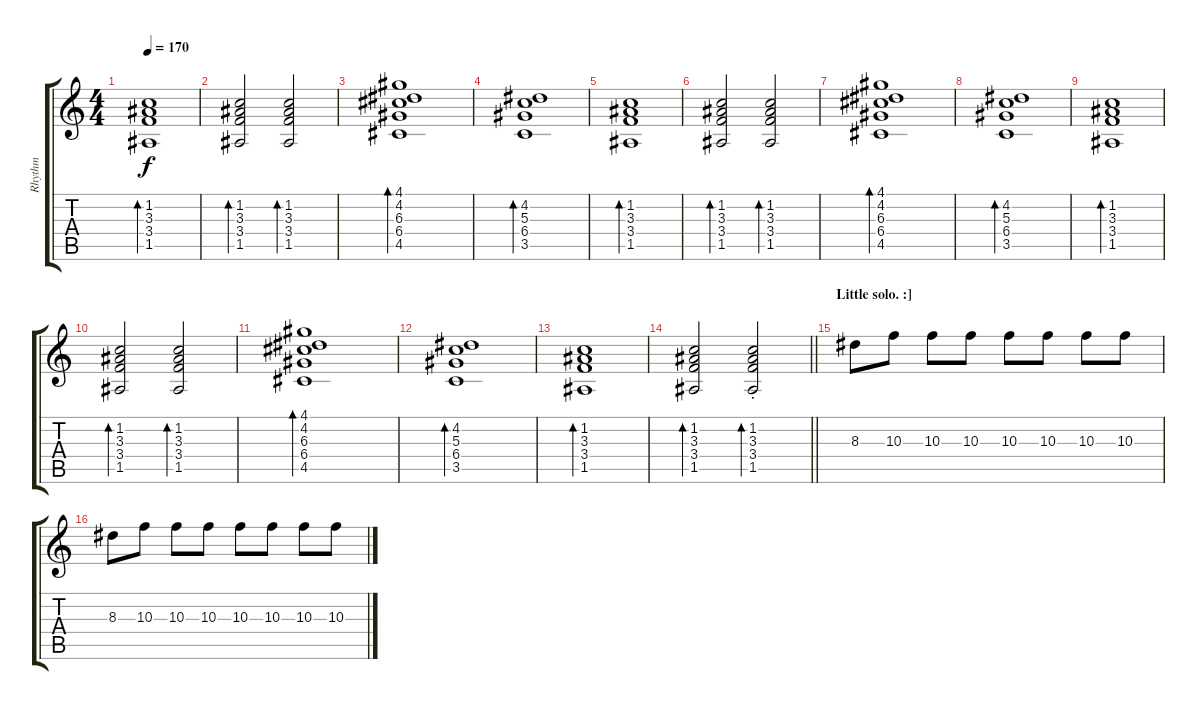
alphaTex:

\track ("Rhythm" "Rhythm") {instrument distortionguitar}
\staff {score tabs}
\tuning (E4 B3 G3 D3 A2 D2) {hide}
\ts (4 4)
\tempo 170
\clef g2
\ks c
(1.2 3.3 3.4 1.5).1{bd 240 dy f} |
(1.2 3.3 3.4 1.5).2{bd 240} (1.2 3.3 3.4 1.5).2{bd 240} |
(4.1 4.2 6.3 6.4 4.5).1{bd 240} |
(4.2 5.3 6.4 3.5).1{bd 240} |
(1.2 3.3 3.4 1.5).1{bd 240} |
(1.2 3.3 3.4 1.5).2{bd 240} (1.2 3.3 3.4 1.5).2{bd 240} |
(4.1 4.2 6.3 6.4 4.5).1{bd 240} |
(4.2 5.3 6.4 3.5).1{bd 240} |
(1.2 3.3 3.4 1.5).1{bd 240} |
(1.2 3.3 3.4 1.5).2{bd 240} (1.2 3.3 3.4 1.5).2{bd 240} |
(4.1 4.2 6.3 6.4 4.5).1{bd 240} |
(4.2 5.3 6.4 3.5).1{bd 240} |
(1.2 3.3 3.4 1.5).1{bd 240} |
\barLineRight lightlight
(1.2 3.3 3.4 1.5).2{bd 240} (1.2{st} 3.3{st} 3.4{st} 1.5{st}).2{bd 240} |
\section ("" "Little solo. :]")
8.3.8{instrument distortionguitar} 10.3.8 10.3.8 10.3.8 10.3.8 10.3.8 10.3.8 10.3.8 |
8.3.8 10.3.8 10.3.8 10.3.8 10.3.8 10.3.8 10.3.8 10.3.8
